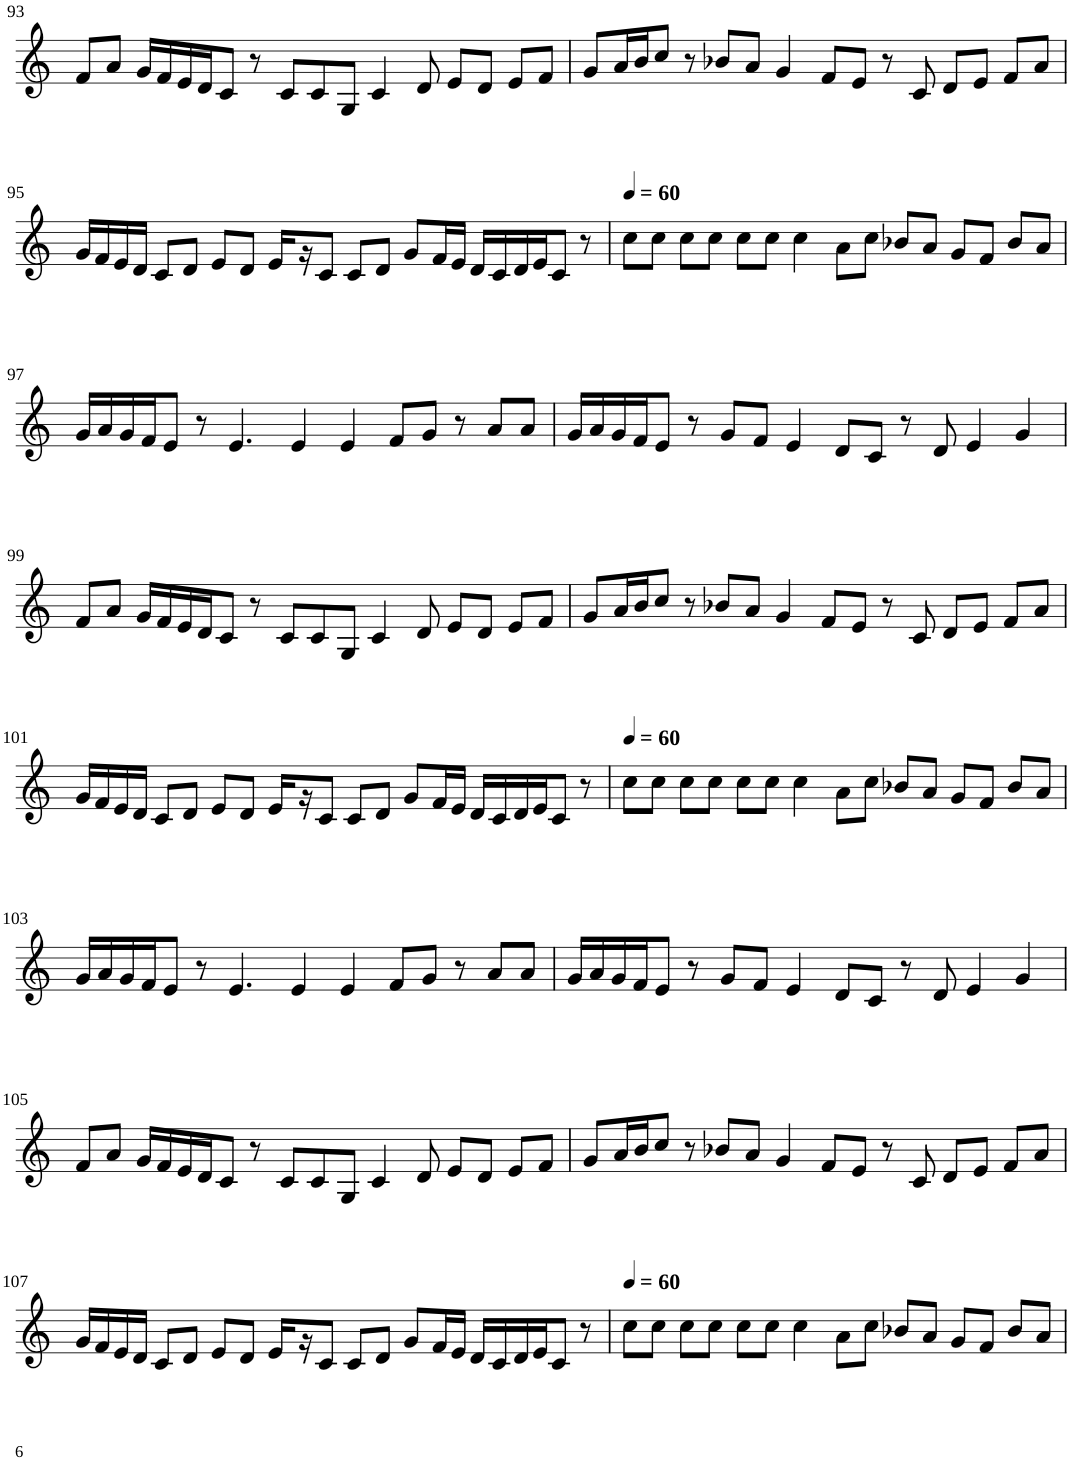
**kern
*part1
*staff1
*I"Violin
!!LO:PB:g=z
*clefG2
*k[]
*M8/4
=93
8f/L
8a/J
16g/LL
16f/
16e/
16d/J
8c/J
8r
8c/L
8c/
8G/J
4c/
8d/
8e/L
8d/J
8e/L
8f/J
=94
8g/L
16a/L
16b/J
8cc/J
8r
8b-X/L
8a/J
4g/
8f/L
8e/J
8r
8c/
8d/L
8e/J
8f/L
8a/J
!!LO:LB:g=z
=95
16g/LL
16f/
16e/
16d/JJ
8c/L
8d/J
8e/L
8d/J
16e/LL
16r
8c/J
8c/L
8d/J
8g/L
16f/L
16e/JJ
16d/LL
16c/
16d/
16e/J
8c/J
8r
=96
*MM60
8cc\L
8cc\J
8cc\L
8cc\J
8cc\L
8cc\J
4cc\
8a\L
8cc\J
8b-X/L
8a/J
8g/L
8f/J
8b-/L
8a/J
!!LO:LB:g=z
=97
16g/LL
16a/
16g/
16f/J
8e/J
8r
4.e/
4e/
4e/
8f/L
8g/J
8r
8a/L
8a/J
=98
16g/LL
16a/
16g/
16f/J
8e/J
8r
8g/L
8f/J
4e/
8d/L
8c/J
8r
8d/
4e/
4g/
!!LO:LB:g=z
=99
8f/L
8a/J
16g/LL
16f/
16e/
16d/J
8c/J
8r
8c/L
8c/
8G/J
4c/
8d/
8e/L
8d/J
8e/L
8f/J
=100
8g/L
16a/L
16b/J
8cc/J
8r
8b-X/L
8a/J
4g/
8f/L
8e/J
8r
8c/
8d/L
8e/J
8f/L
8a/J
!!LO:LB:g=z
=101
16g/LL
16f/
16e/
16d/JJ
8c/L
8d/J
8e/L
8d/J
16e/LL
16r
8c/J
8c/L
8d/J
8g/L
16f/L
16e/JJ
16d/LL
16c/
16d/
16e/J
8c/J
8r
=102
*MM60
8cc\L
8cc\J
8cc\L
8cc\J
8cc\L
8cc\J
4cc\
8a\L
8cc\J
8b-X/L
8a/J
8g/L
8f/J
8b-/L
8a/J
!!LO:LB:g=z
=103
16g/LL
16a/
16g/
16f/J
8e/J
8r
4.e/
4e/
4e/
8f/L
8g/J
8r
8a/L
8a/J
=104
16g/LL
16a/
16g/
16f/J
8e/J
8r
8g/L
8f/J
4e/
8d/L
8c/J
8r
8d/
4e/
4g/
!!LO:LB:g=z
=105
8f/L
8a/J
16g/LL
16f/
16e/
16d/J
8c/J
8r
8c/L
8c/
8G/J
4c/
8d/
8e/L
8d/J
8e/L
8f/J
=106
8g/L
16a/L
16b/J
8cc/J
8r
8b-X/L
8a/J
4g/
8f/L
8e/J
8r
8c/
8d/L
8e/J
8f/L
8a/J
!!LO:LB:g=z
=107
16g/LL
16f/
16e/
16d/JJ
8c/L
8d/J
8e/L
8d/J
16e/LL
16r
8c/J
8c/L
8d/J
8g/L
16f/L
16e/JJ
16d/LL
16c/
16d/
16e/J
8c/J
8r
=108
*MM60
8cc\L
8cc\J
8cc\L
8cc\J
8cc\L
8cc\J
4cc\
8a\L
8cc\J
8b-X/L
8a/J
8g/L
8f/J
8b-/L
8a/J
=
*-
